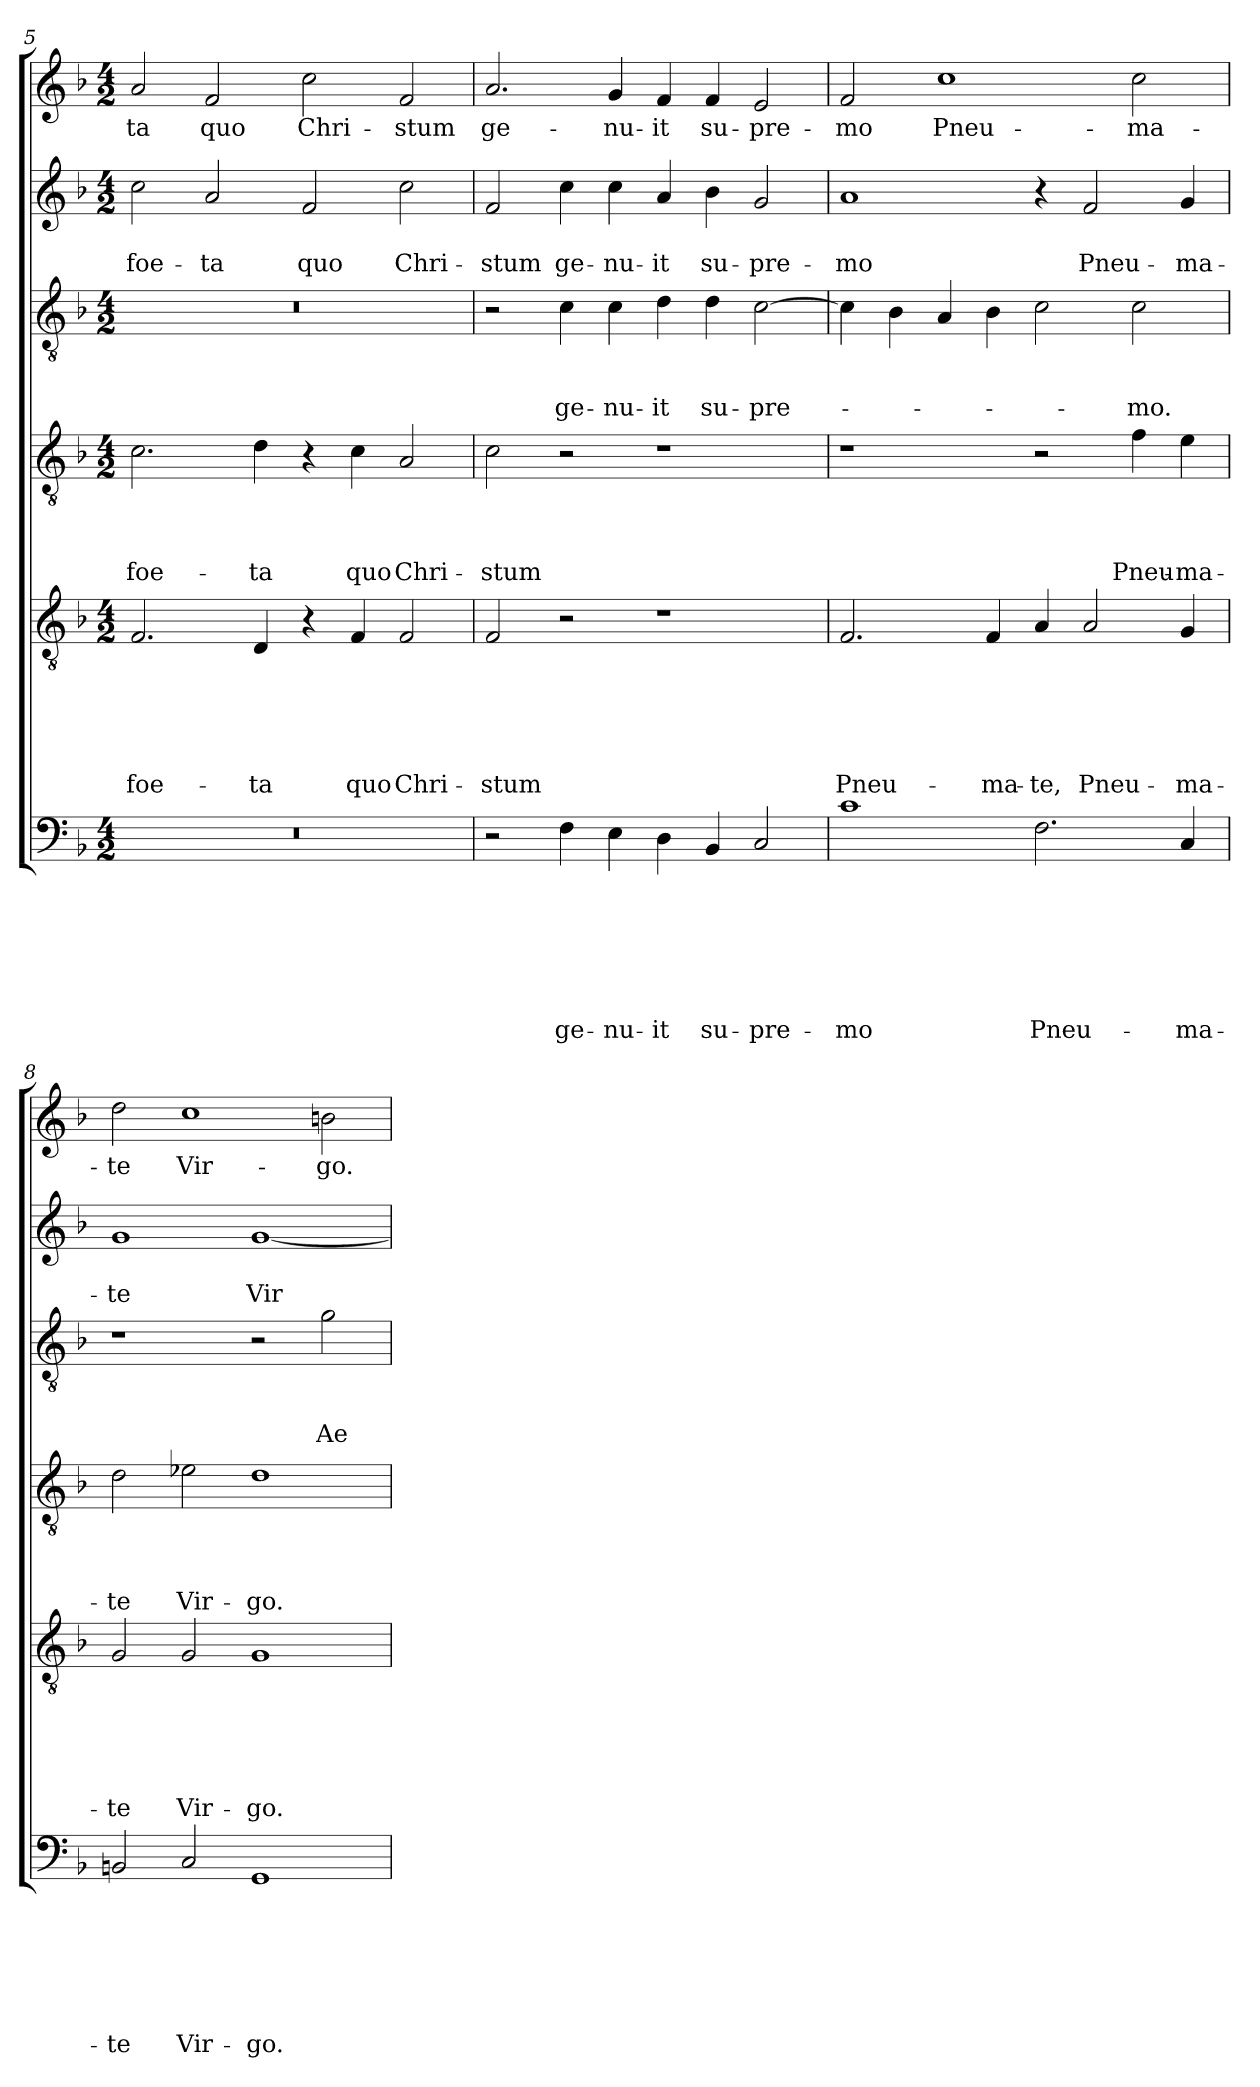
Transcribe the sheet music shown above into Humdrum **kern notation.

**kern	**text	**text	**text	**text	**text	**text	**text	**kern	**text	**text	**text	**text	**text	**text	**kern	**text	**text	**text	**text	**kern	**text	**text	**text	**kern	**text	**text	**kern	**text
*part6	*part6	*part6	*part6	*part6	*part6	*part6	*part6	*part5	*part5	*part5	*part5	*part5	*part5	*part5	*part4	*part4	*part4	*part4	*part4	*part3	*part3	*part3	*part3	*part2	*part2	*part2	*part1	*part1
*staff6	*staff6	*staff6	*staff6	*staff6	*staff6	*staff6	*staff6	*staff5	*staff5	*staff5	*staff5	*staff5	*staff5	*staff5	*staff4	*staff4	*staff4	*staff4	*staff4	*staff3	*staff3	*staff3	*staff3	*staff2	*staff2	*staff2	*staff1	*staff1
!!LO:LB:g=z
*clefF4	*	*	*	*	*	*	*	*clefGv2	*	*	*	*	*	*	*clefGv2	*	*	*	*	*clefGv2	*	*	*	*clefG2	*	*	*clefG2	*
*k[b-]	*	*	*	*	*	*	*	*k[b-]	*	*	*	*	*	*	*k[b-]	*	*	*	*	*k[b-]	*	*	*	*k[b-]	*	*	*k[b-]	*
*d:	*	*	*	*	*	*	*	*d:	*	*	*	*	*	*	*d:	*	*	*	*	*d:	*	*	*	*d:	*	*	*d:	*
*M4/2	*	*	*	*	*	*	*	*M4/2	*	*	*	*	*	*	*M4/2	*	*	*	*	*M4/2	*	*	*	*M4/2	*	*	*M4/2	*
=5	=5	=5	=5	=5	=5	=5	=5	=5	=5	=5	=5	=5	=5	=5	=5	=5	=5	=5	=5	=5	=5	=5	=5	=5	=5	=5	=5	=5
!	!	!	!	!	!	!	!	!	!	!	!	!	!	!LO:LY:b	!	!	!	!	!LO:LY:b	!	!	!	!	!	!	!LO:LY:b	!	!LO:LY:b
0r	.	.	.	.	.	.	.	2.F/	.	.	.	.	.	foe-	2.c\	.	.	.	foe-	0r	.	.	.	2cc\	.	foe-	2a/	-ta
!	!	!	!	!	!	!	!	!	!	!	!	!	!	!	!	!	!	!	!	!	!	!	!	!	!	!LO:LY:b	!	!LO:LY:b
.	.	.	.	.	.	.	.	.	.	.	.	.	.	.	.	.	.	.	.	.	.	.	.	2a/	.	-ta	2f/	quo
!	!	!	!	!	!	!	!	!	!	!	!	!	!	!LO:LY:b	!	!	!	!	!LO:LY:b	!	!	!	!	!	!	!	!	!
.	.	.	.	.	.	.	.	4D/	.	.	.	.	.	-ta	4d\	.	.	.	-ta	.	.	.	.	.	.	.	.	.
!	!	!	!	!	!	!	!	!	!	!	!	!	!	!	!	!	!	!	!	!	!	!	!	!	!	!LO:LY:b	!	!LO:LY:b
.	.	.	.	.	.	.	.	4r	.	.	.	.	.	.	4r	.	.	.	.	.	.	.	.	2f/	.	quo	2cc\	Chri-
!	!	!	!	!	!	!	!	!	!	!	!	!	!	!LO:LY:b	!	!	!	!	!LO:LY:b	!	!	!	!	!	!	!	!	!
.	.	.	.	.	.	.	.	4F/	.	.	.	.	.	quo	4c\	.	.	.	quo	.	.	.	.	.	.	.	.	.
!	!	!	!	!	!	!	!	!	!	!	!	!	!	!LO:LY:b	!	!	!	!	!LO:LY:b	!	!	!	!	!	!	!LO:LY:b	!	!LO:LY:b
.	.	.	.	.	.	.	.	2F/	.	.	.	.	.	Chri-	2A/	.	.	.	Chri-	.	.	.	.	2cc\	.	Chri-	2f/	-stum
=6	=6	=6	=6	=6	=6	=6	=6	=6	=6	=6	=6	=6	=6	=6	=6	=6	=6	=6	=6	=6	=6	=6	=6	=6	=6	=6	=6	=6
!	!	!	!	!	!	!	!	!	!	!	!	!	!	!LO:LY:b	!	!	!	!	!LO:LY:b	!	!	!	!	!	!	!LO:LY:b	!	!LO:LY:b
2r	.	.	.	.	.	.	.	2F/	.	.	.	.	.	-stum	2c\	.	.	.	-stum	2r	.	.	.	2f/	.	-stum	2.a/	ge-
!	!	!	!	!	!	!	!LO:LY:b	!	!	!	!	!	!	!	!	!	!	!	!	!	!	!	!LO:LY:b	!	!	!LO:LY:b	!	!
4F\	.	.	.	.	.	.	ge-	2r	.	.	.	.	.	.	2r	.	.	.	.	4c\	.	.	ge-	4cc\	.	ge-	.	.
!	!	!	!	!	!	!	!LO:LY:b	!	!	!	!	!	!	!	!	!	!	!	!	!	!	!	!LO:LY:b	!	!	!LO:LY:b	!	!LO:LY:b
4E\	.	.	.	.	.	.	-nu-	.	.	.	.	.	.	.	.	.	.	.	.	4c\	.	.	-nu-	4cc\	.	-nu-	4g/	-nu-
!	!	!	!	!	!	!	!LO:LY:b	!	!	!	!	!	!	!	!	!	!	!	!	!	!	!	!LO:LY:b	!	!	!LO:LY:b	!	!LO:LY:b
4D\	.	.	.	.	.	.	-it	1r	.	.	.	.	.	.	1r	.	.	.	.	4d\	.	.	-it	4a/	.	-it	4f/	-it
!	!	!	!	!	!	!	!LO:LY:b	!	!	!	!	!	!	!	!	!	!	!	!	!	!	!	!LO:LY:b	!	!	!LO:LY:b	!	!LO:LY:b
4BB-/	.	.	.	.	.	.	su-	.	.	.	.	.	.	.	.	.	.	.	.	4d\	.	.	su-	4b-\	.	su-	4f/	su-
!	!	!	!	!	!	!	!LO:LY:b	!	!	!	!	!	!	!	!	!	!	!	!	!	!	!	!LO:LY:b	!	!	!LO:LY:b	!	!LO:LY:b
2C/	.	.	.	.	.	.	-pre-	.	.	.	.	.	.	.	.	.	.	.	.	[2c\	.	.	-pre-	2g/	.	-pre-	2e/	-pre-
=7	=7	=7	=7	=7	=7	=7	=7	=7	=7	=7	=7	=7	=7	=7	=7	=7	=7	=7	=7	=7	=7	=7	=7	=7	=7	=7	=7	=7
!	!	!	!	!	!	!	!LO:LY:b	!	!	!	!	!	!	!LO:LY:b	!	!	!	!	!	!	!	!	!	!	!	!LO:LY:b	!	!LO:LY:b
1c	.	.	.	.	.	.	-mo	2.F/	.	.	.	.	.	Pneu-	1r	.	.	.	.	4c\]	.	.	.	1a	.	-mo	2f/	-mo
.	.	.	.	.	.	.	.	.	.	.	.	.	.	.	.	.	.	.	.	4B-\	.	.	.	.	.	.	.	.
!	!	!	!	!	!	!	!	!	!	!	!	!	!	!	!	!	!	!	!	!	!	!	!	!	!	!	!	!LO:LY:b
.	.	.	.	.	.	.	.	.	.	.	.	.	.	.	.	.	.	.	.	4A/	.	.	.	.	.	.	1cc	Pneu-
!	!	!	!	!	!	!	!	!	!	!	!	!	!	!LO:LY:b	!	!	!	!	!	!	!	!	!	!	!	!	!	!
.	.	.	.	.	.	.	.	4F/	.	.	.	.	.	-ma-	.	.	.	.	.	4B-\	.	.	.	.	.	.	.	.
!	!	!	!	!	!	!	!LO:LY:b	!	!	!	!	!	!	!LO:LY:b	!	!	!	!	!	!	!	!	!	!	!	!	!	!
2.F\	.	.	.	.	.	.	Pneu-	4A/	.	.	.	.	.	-te,	2r	.	.	.	.	2c\	.	.	.	4r	.	.	.	.
!	!	!	!	!	!	!	!	!	!	!	!	!	!	!LO:LY:b	!	!	!	!	!	!	!	!	!	!	!	!LO:LY:b	!	!
.	.	.	.	.	.	.	.	2A/	.	.	.	.	.	Pneu-	.	.	.	.	.	.	.	.	.	2f/	.	Pneu-	.	.
!	!	!	!	!	!	!	!	!	!	!	!	!	!	!	!	!	!	!	!LO:LY:b	!	!	!	!LO:LY:b	!	!	!	!	!LO:LY:b
.	.	.	.	.	.	.	.	.	.	.	.	.	.	.	4f\	.	.	.	Pneu-	2c\	.	.	-mo.	.	.	.	2cc\	-ma-
!	!	!	!	!	!	!	!LO:LY:b	!	!	!	!	!	!	!LO:LY:b	!	!	!	!	!LO:LY:b	!	!	!	!	!	!	!LO:LY:b	!	!
4C/	.	.	.	.	.	.	-ma-	4G/	.	.	.	.	.	-ma-	4e\	.	.	.	-ma-	.	.	.	.	4g/	.	-ma-	.	.
=8	=8	=8	=8	=8	=8	=8	=8	=8	=8	=8	=8	=8	=8	=8	=8	=8	=8	=8	=8	=8	=8	=8	=8	=8	=8	=8	=8	=8
!	!	!	!	!	!	!	!LO:LY:b	!	!	!	!	!	!	!LO:LY:b	!	!	!	!	!LO:LY:b	!	!	!	!	!	!	!LO:LY:b	!	!LO:LY:b
2BBn/	.	.	.	.	.	.	-te	2G/	.	.	.	.	.	-te	2d\	.	.	.	-te	1r	.	.	.	1g	.	-te	2dd\	-te
!	!	!	!	!	!	!	!LO:LY:b	!	!	!	!	!	!	!LO:LY:b	!	!	!	!	!LO:LY:b	!	!	!	!	!	!	!	!	!LO:LY:b
2C/	.	.	.	.	.	.	Vir-	2G/	.	.	.	.	.	Vir-	2e-X\	.	.	.	Vir-	.	.	.	.	.	.	.	1cc	Vir-
!	!	!	!	!	!	!	!LO:LY:b	!	!	!	!	!	!	!LO:LY:b	!	!	!	!	!LO:LY:b	!	!	!	!	!	!	!LO:LY:b	!	!
1GG	.	.	.	.	.	.	-go.	1G	.	.	.	.	.	-go.	1d	.	.	.	-go.	2r	.	.	.	[1g	.	Vir-	.	.
!	!	!	!	!	!	!	!	!	!	!	!	!	!	!	!	!	!	!	!	!	!	!	!LO:LY:b	!	!	!	!	!LO:LY:b
.	.	.	.	.	.	.	.	.	.	.	.	.	.	.	.	.	.	.	.	2g\	.	.	Ae-	.	.	.	2bn\	-go.
=	=	=	=	=	=	=	=	=	=	=	=	=	=	=	=	=	=	=	=	=	=	=	=	=	=	=	=	=
*-	*-	*-	*-	*-	*-	*-	*-	*-	*-	*-	*-	*-	*-	*-	*-	*-	*-	*-	*-	*-	*-	*-	*-	*-	*-	*-	*-	*-
